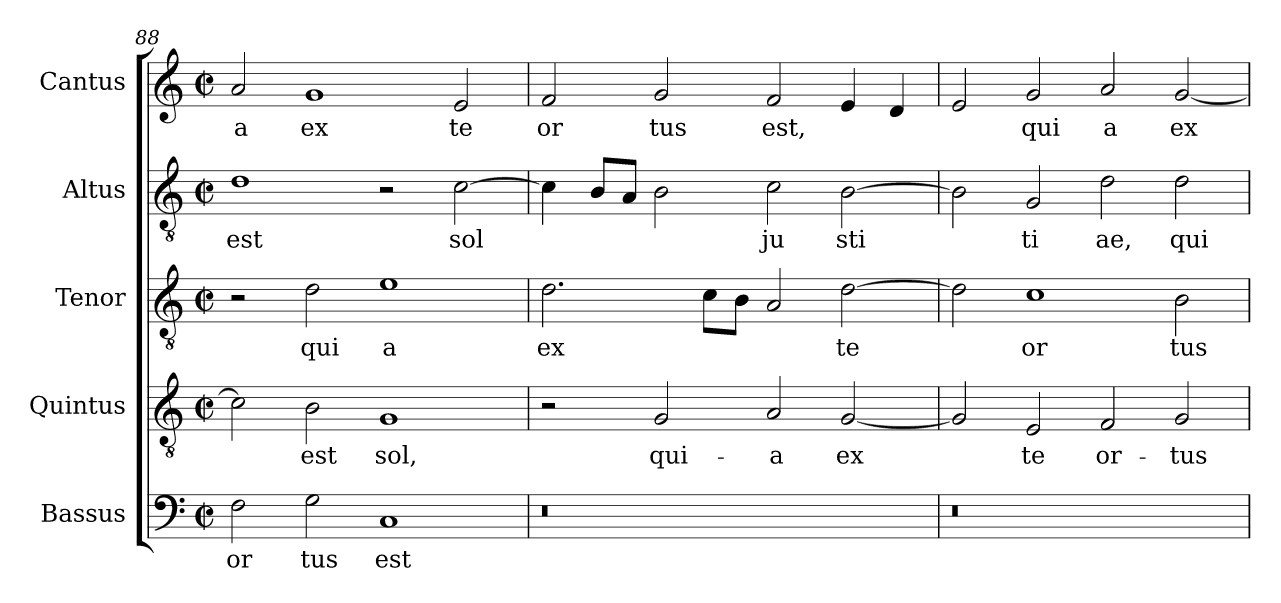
**kern	**text	**kern	**text	**kern	**text	**kern	**text	**kern	**text
*part5	*part5	*part4	*part4	*part3	*part3	*part2	*part2	*part1	*part1
*staff5	*staff5	*staff4	*staff4	*staff3	*staff3	*staff2	*staff2	*staff1	*staff1
*I"Bassus	*	*I"Quintus	*	*I"Tenor	*	*I"Altus	*	*I"Cantus	*
*clefF4	*	*clefGv2	*	*clefGv2	*	*clefGv2	*	*clefG2	*
*M2/2	*	*M2/2	*	*M2/2	*	*M2/2	*	*M2/2	*
*met(c|)	*	*met(c|)	*	*met(c|)	*	*met(c|)	*	*met(c|)	*
=88	=88	=88	=88	=88	=88	=88	=88	=88	=88
!	!LO:LY:b:cj	!	!	!	!	!	!LO:LY:b:cj	!	!LO:LY:b:cj
2F\	or	2c\]	.	2r	.	1d	est	2a/	-a
!	!LO:LY:b:cj	!	!LO:LY:b:cj	!	!LO:LY:b:cj	!	!	!	!LO:LY:b:cj
2G\	tus	2B\	est	2d\	qui	.	.	1g	ex
!	!LO:LY:b:cj	!	!LO:LY:b:cj	!	!LO:LY:b:cj	!	!	!	!
1C	est	1G	sol,	1e	a	2r	.	.	.
!	!	!	!	!	!	!	!LO:LY:b	!	!LO:LY:b:cj
.	.	.	.	.	.	[<2c\	sol	2e/	te
!!LO:LB:g=z
=89	=89	=89	=89	=89	=89	=89	=89	=89	=89
!	!	!	!	!	!LO:LY:b:cj	!	!	!	!LO:LY:b:cj
0r	.	2r	.	2.d\	ex	4c\]	.	2f/	or
.	.	.	.	.	.	8B/L	.	.	.
.	.	.	.	.	.	8A/J	.	.	.
!	!	!	!LO:LY:b:cj	!	!	!	!	!	!LO:LY:b:cj
.	.	2G/	qui-	.	.	2B\	.	2g/	tus
.	.	.	.	8c\L	.	.	.	.	.
.	.	.	.	8B\J	.	.	.	.	.
!	!	!	!LO:LY:b:cj	!	!	!	!LO:LY:b:cj	!	!LO:LY:b
.	.	2A/	-a	2A/	.	2c\	ju	2f/	est,
!	!	!	!LO:LY:b:cj	!	!LO:LY:b:cj	!	!LO:LY:b:cj	!	!
.	.	[<2G/	ex	[>2d\	te	[>2B\	sti	4e/	.
.	.	.	.	.	.	.	.	4d/	.
=90	=90	=90	=90	=90	=90	=90	=90	=90	=90
0r	.	2G/]	.	2d\]	.	2B\]	.	2e/	.
!	!	!	!LO:LY:b:cj	!	!LO:LY:b:cj	!	!LO:LY:b:cj	!	!LO:LY:b:cj
.	.	2E/	te	1c	or	2G/	ti	2g/	qui
!	!	!	!LO:LY:b:cj	!	!	!	!LO:LY:b:cj	!	!LO:LY:b:cj
.	.	2F/	or-	.	.	2d\	ae,	2a/	a
!	!	!	!LO:LY:b:cj	!	!LO:LY:b:cj	!	!LO:LY:b:cj	!	!LO:LY:b:cj
.	.	2G/	-tus	2B\	tus	2d\	qui	[<2g/	ex
=	=	=	=	=	=	=	=	=	=
*-	*-	*-	*-	*-	*-	*-	*-	*-	*-
